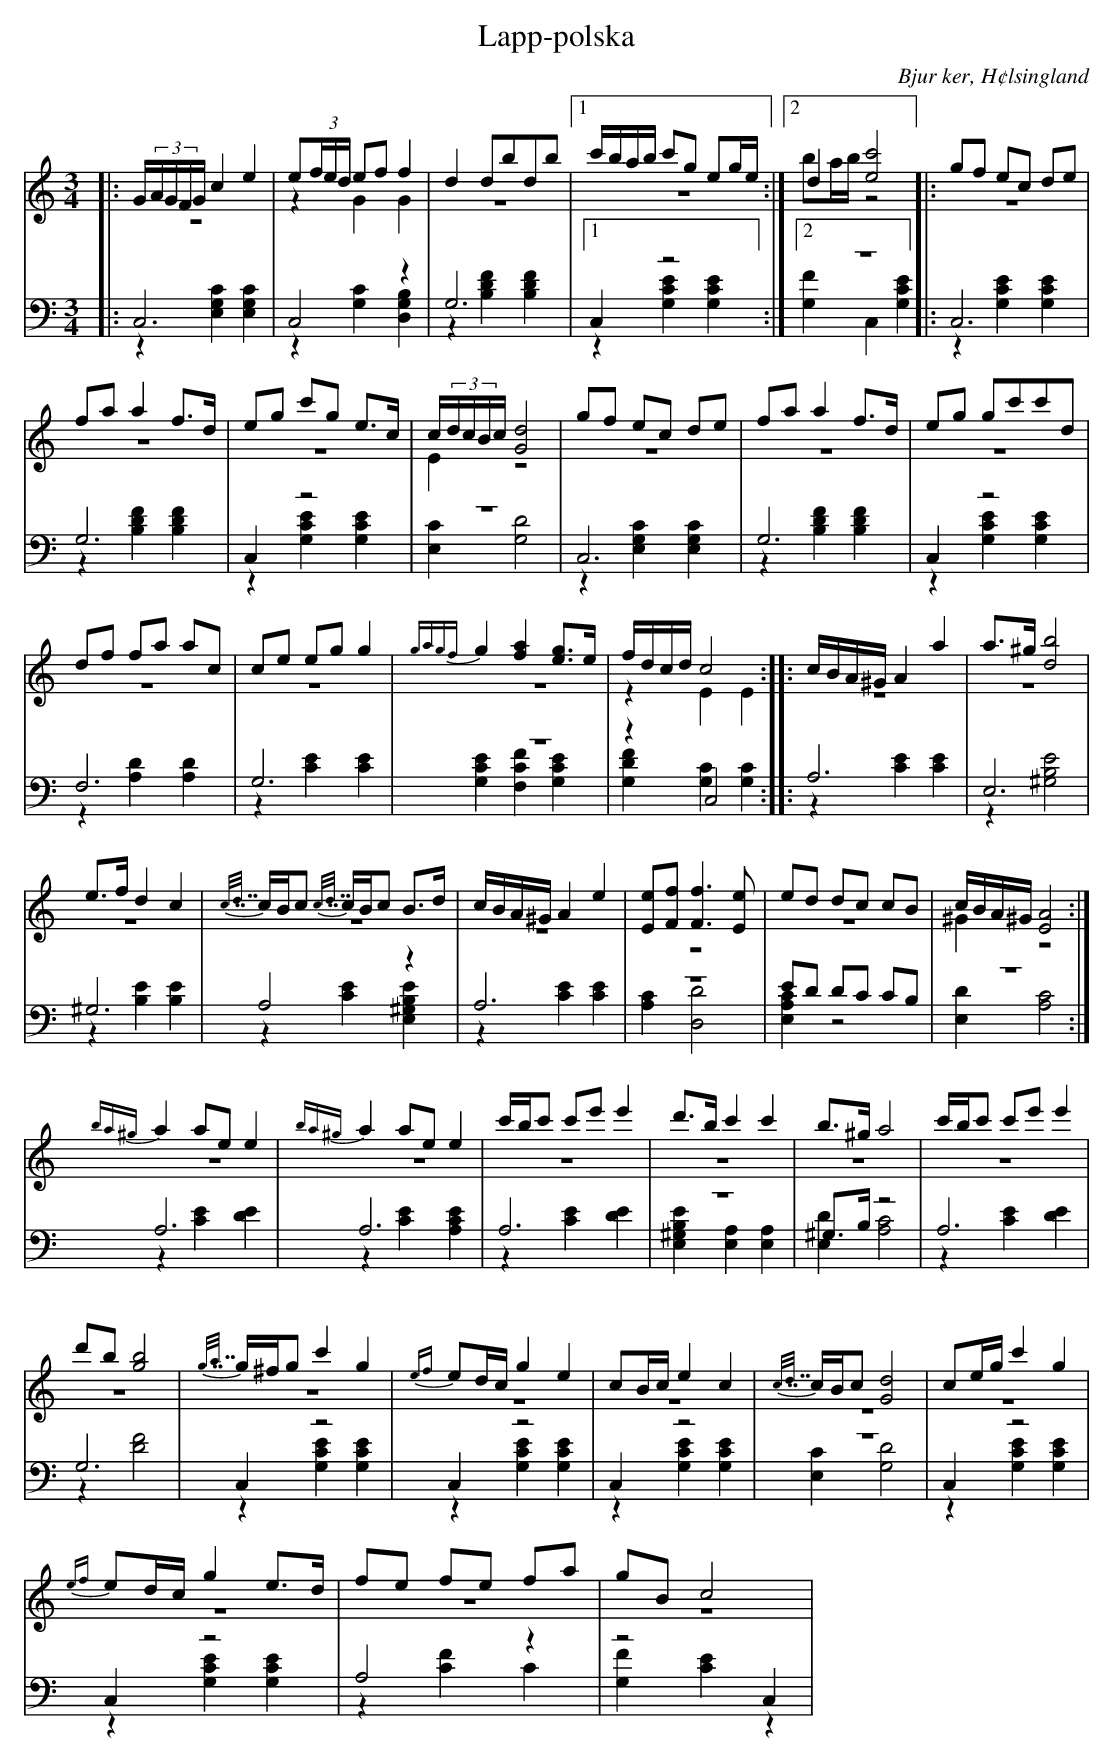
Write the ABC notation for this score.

X:1
T: Lapp-polska
O: Bjur ker, H¢lsingland
M: 3/4
L: 1/8
K: C
V:1
V:2 merge
V:3
V:4 merge
V:1
|:G/(3A/G/F/G/ c2 e2|e(3f/e/d/ ef f2|d2 dbdb|1 c'/b/a/b/ c'g eg/e/:|2 d2 [e4c'4]|:gf ec de|
fa a2 f>d|eg c'g e>c|c/(3d/c/B/c/ [G4d4]|gf ec de|fa a2 f>d|eg gc'c'd|
df fa ac|ce eg g2|{g8/5a8/5g8/5f8/5}g2 [f2a2] [eg]>e|f/d/c/d/  c4::c/B/A/^G/ A2 a2|a>^g [d4b4]|
e>f d2 c2|{c7/8d7/8}c/B/c {c7/8d7/8}c/B/c B>d|c/B/A/^G/ A2 e2|[Ee][Ff] [F3f3] [Ee] |ed dc cB|c/B/A/^G/ [E4A4]:|
{ba^g}a2 ae e2|{ba^g}a2 ae e2|c'/b/c' c'e' e'2  |d'>b c'2 c'2|b>^g a4|c'/b/c' c'e' e'2|
d'b [g4b4]|{g7/8a7/8}g/^f/g c'2 g2|{ef}ed/c/ g2 e2|cB/c/ e2 c2|{c7/8d7/8}c/B/c [G4d4]|ce/g/ c'2 g2|
{ef}ed/c/ g2 e>d|fe fe fa|gB c4|
V:2
|:z6|z2 G2 G2|z6|1 z6:|2 ba/b/ z4|:z6|
z6|z6|E2 z4|z6|z6|z6|
z6|z6|z6|z2 E2 E2:||:z6|z6|
z6|z6|z6|z6|z6|^G2 z4:|
|z6|z6|z6|z6|z6|z6|
z6|z6|z6|z6|z6|z6|
z6|z6|z6|
V:3  clef=bass
|:C,6|C,4 z2|G,6|1 C,2 z4:|2 z6|:C,6|
G,6|C,2 z4|z6|C,6|G,6|C,2 z4|
F,6|G,6|z6|z2 C,4::A,6|E,6|
^G,6|A,4 z2|A,6|z6|ED DC CB,|z6:|
A,6|A,6|A,6|z6|^G,>B, z4|A,6|
G,6|C,2 z4|C,2 z4|C,2 z4|z6|C,2 z4|
C,2 z4|A,4 z2|z4 C,2|
V:4  clef=bass
|:z2 [E,2G,2C2] [E,2G,2C2]|z2 [G,2C2] [D,2G,2B,2]|z2 [B,2D2F2] [B,2D2F2]|1 z2 [G,2C2E2] [G,2C2E2]:|2 [G,2F2] C,2 [G,2C2E2]|:z2 [G,2C2E2] [G,2C2E2]|z2 [B,2D2F2] [B,2D2F2]|z2 [G,2C2E2] [G,2C2E2]|[E,2C2] [G,4D4]|z2 [E,2G,2C2] [E,2G,2C2]|z2 [B,2D2F2] [B,2D2F2]| z2 [G,2C2E2] [G,2C2E2]|
z2 [A,2D2] [A,2D2]|z2 [C2E2] [C2E2]|[G,2C2E2] [F,2C2F2] [G,2C2E2] |[G,2D2F2] [G,2C2] [G,2C2]::z2 [C2E2] [C2E2]|z2 [^G,4B,4E4]|
z2 [B,2E2] [B,2E2]|z2 [C2E2] [E,2^G,2B,2E2]|z2 [C2E2] [C2E2]|[A,2C2] [D,4D4]|[E,2A,2C2] z4|[E,2D2] [A,4C4]:|
z2 [C2E2] [D2E2]|z2 [C2E2] [A,2C2E2]|z2 [C2E2] [D2E2]|[E,2^G,2B,2E2] [A,2E,2] [A,2E,2]|[E,2D2] [A,4C4]|z2 [C2E2] [D2E2]|
z2 [D4F4]|z2 [G,2C2E2] [G,2C2E2]|z2 [G,2C2E2] [G,2C2E2]|z2 [G,2C2E2] [G,2C2E2]|[E,2C2] [G,4D4]|z2 [G,2C2E2] [G,2C2E2]|
z2 [G,2C2E2] [G,2C2E2]|z2 [C2F2] C2|[G,2F2] [C2E2] z2|
